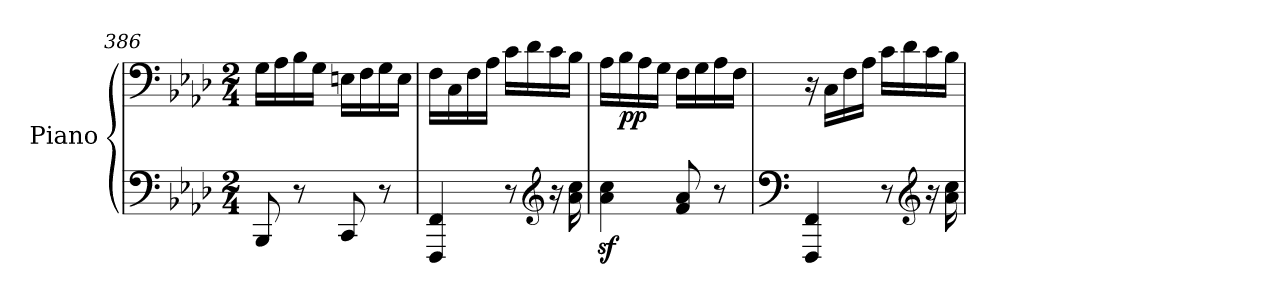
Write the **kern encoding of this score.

**kern	**kern	**dynam
*part1	*part1	*part1
*staff2	*staff1	*staff1/2
*I"Piano	*	*
*I'Pno.	*	*
*clefF4	*clefF4	*
*k[b-e-a-d-]	*k[b-e-a-d-]	*
*M2/4	*M2/4	*
=386	=386	=386
8BBB-/	16G\LL	.
.	16A-\	.
8r	16B-\	.
.	16G\JJ	.
8CC/	16En\LL	.
.	16F\	.
8r	16G\	.
.	16E\JJ	.
=387	=387	=387
4FFF/ 4FF/	16F\LL	.
.	16C\	.
.	16F\	.
.	16A-\JJ	.
8r	16c\LL	.
.	16d-\	.
*clefG2	*	*
16r	16c\	.
16a-\ 16cc\	16B-\JJ	.
=388	=388	=388
4a-\z< 4cc\z<	16A-\LL	.
!	!	!LO:DY:b
.	16B-\	pp
.	16A-\	.
.	16G\JJ	.
8f/ 8a-/	16F\LL	.
.	16G\	.
8r	16A-\	.
.	16F\JJ	.
=389	=389	=389
*clefF4	*	*
4FFF/ 4FF/	16r	.
.	16C\LL	.
.	16F\	.
.	16A-\JJ	.
8r	16c\LL	.
.	16d-\	.
*clefG2	*	*
16r	16c\	.
16a-\ 16cc\	16B-\JJ	.
=	=	=
*-	*-	*-
